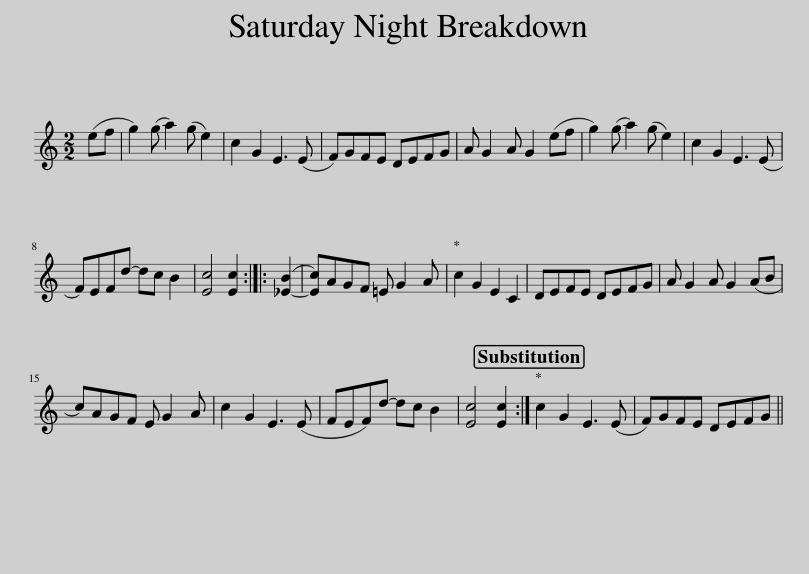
X:1
L:1/8
M:2/2
I:linebreak $
K:C
V:1 treble
V:1
 (ef | g2) (g a2) (g e2) | c2 G2 E3 (E | F)GFE DEFG | A G2 A G2 (ef | %5
 g2) (g a2) (g e2) | c2 G2 E3 (E |$ F)EFd- dc B2 | [Ec]4 [Ec]2 :: ([_E-B]2 | %10
 [Ec])AGF =E G2 A | c2 G2 E2 C2 | DEFE DEFG | A G2 A G2 (AB |$ c)AGF E G2 A | %15
 c2 G2 E3 (E | FEF)d- dc B2 | [Ec]4 [Ec]2 :| c2 G2 E3 (E | F)GFE DEFG || %20
